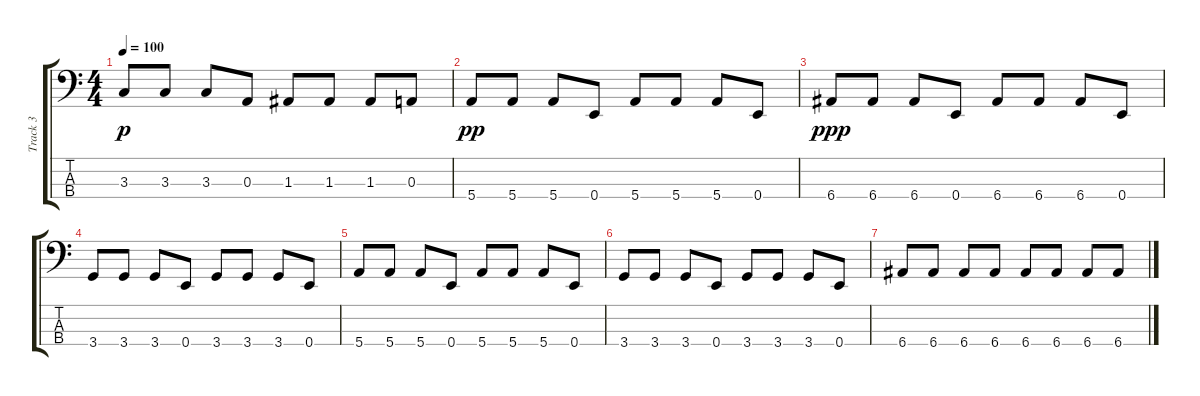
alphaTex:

\track ("Track 3" "Track 3") {instrument electricbassfinger}
\staff {score tabs}
\tuning (G2 D2 A1 E1) {hide}
\ts (4 4)
\tempo 100
\clef f4
\ks c
3.3.8{dy p} 3.3.8 3.3.8 0.3.8 1.3.8 1.3.8 1.3.8 0.3.8 |
5.4.8{dy pp} 5.4.8 5.4.8 0.4.8 5.4.8 5.4.8 5.4.8 0.4.8 |
6.4.8{dy ppp} 6.4.8 6.4.8 0.4.8 6.4.8 6.4.8 6.4.8 0.4.8 |
3.4.8 3.4.8 3.4.8 0.4.8 3.4.8 3.4.8 3.4.8 0.4.8 |
5.4.8 5.4.8 5.4.8 0.4.8 5.4.8 5.4.8 5.4.8 0.4.8 |
3.4.8 3.4.8 3.4.8 0.4.8 3.4.8 3.4.8 3.4.8 0.4.8 |
6.4.8 6.4.8 6.4.8 6.4.8 6.4.8 6.4.8 6.4.8 6.4.8
